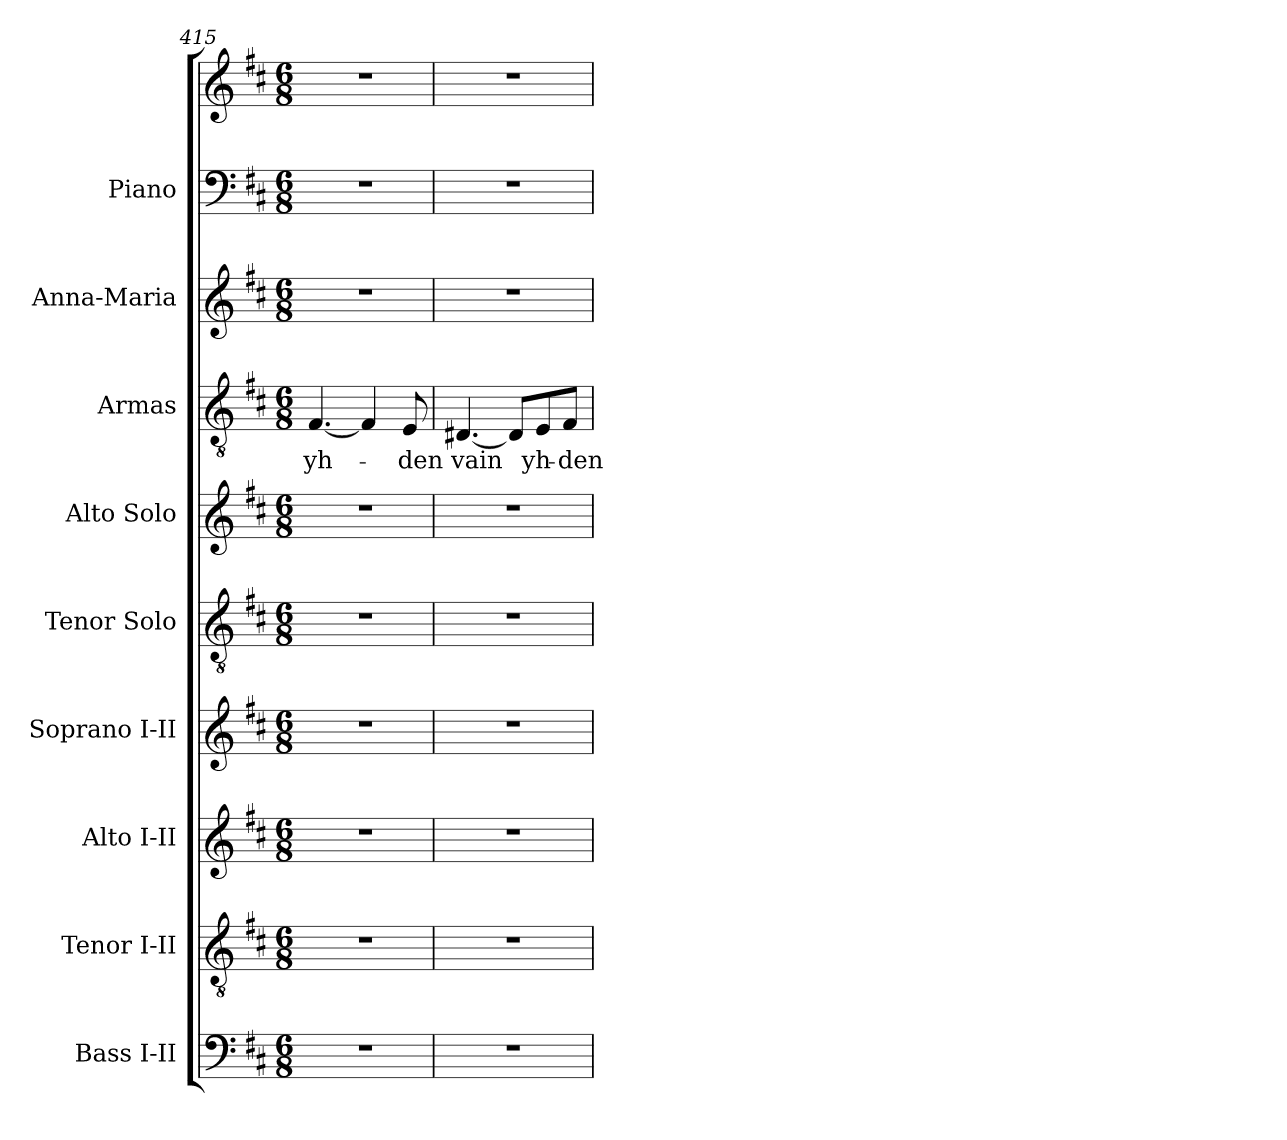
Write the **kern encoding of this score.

**kern	**kern	**kern	**kern	**kern	**kern	**kern	**text	**kern	**kern	**kern
*part9	*part8	*part7	*part6	*part5	*part4	*part3	*part3	*part2	*part1	*part1
*staff10	*staff9	*staff8	*staff7	*staff6	*staff5	*staff4	*staff4	*staff3	*staff2	*staff1
*I"Bass I-II	*I"Tenor I-II	*I"Alto I-II	*I"Soprano I-II	*I"Tenor Solo	*I"Alto Solo	*I"Armas	*	*I"Anna-Maria	*I"Piano	*
*I'B.	*I'T.	*I'A.	*I'S.	*I'T. Solo	*I'A. Solo	*I'Armas	*	*I'A-M	*I'Pno.	*
*clefF4	*clefGv2	*clefG2	*clefG2	*clefGv2	*clefG2	*clefGv2	*	*clefG2	*clefF4	*clefG2
*	*ITrd7c12	*	*	*ITrd7c12	*	*ITrd7c12	*	*	*	*
*k[f#c#]	*k[f#c#]	*k[f#c#]	*k[f#c#]	*k[f#c#]	*k[f#c#]	*k[f#c#]	*	*k[f#c#]	*k[f#c#]	*k[f#c#]
*D:	*D:	*D:	*D:	*D:	*D:	*D:	*	*D:	*D:	*D:
*M6/8	*M6/8	*M6/8	*M6/8	*M6/8	*M6/8	*M6/8	*	*M6/8	*M6/8	*M6/8
=415	=415	=415	=415	=415	=415	=415	=415	=415	=415	=415
!LO:N:vis=1	!LO:N:vis=1	!LO:N:vis=1	!LO:N:vis=1	!LO:N:vis=1	!LO:N:vis=1	!	!	!	!	!
!	!	!	!	!	!	!	!LO:LY:b:color=#000000	!LO:N:vis=1	!LO:N:vis=1	!LO:N:vis=1
2.r	2.r	2.r	2.r	2.r	2.r	[<4.FF#i/	yh-	2.r	2.r	2.r
.	.	.	.	.	.	4FF#i/]	.	.	.	.
!	!	!	!	!	!	!	!LO:LY:b:color=#000000	!	!	!
.	.	.	.	.	.	8EEi/	-den	.	.	.
=416	=416	=416	=416	=416	=416	=416	=416	=416	=416	=416
!LO:N:vis=1	!LO:N:vis=1	!LO:N:vis=1	!LO:N:vis=1	!LO:N:vis=1	!LO:N:vis=1	!	!	!	!	!
!	!	!	!	!	!	!	!LO:LY:b:color=#000000	!LO:N:vis=1	!LO:N:vis=1	!LO:N:vis=1
2.r	2.r	2.r	2.r	2.r	2.r	[<4.DD#Xi/	vain	2.r	2.r	2.r
.	.	.	.	.	.	8DD#i/L]	.	.	.	.
!	!	!	!	!	!	!	!LO:LY:b:color=#000000	!	!	!
.	.	.	.	.	.	8EEi/	yh-	.	.	.
!	!	!	!	!	!	!	!LO:LY:b:color=#000000	!	!	!
.	.	.	.	.	.	8FF#i/J	-den	.	.	.
=	=	=	=	=	=	=	=	=	=	=
*-	*-	*-	*-	*-	*-	*-	*-	*-	*-	*-
